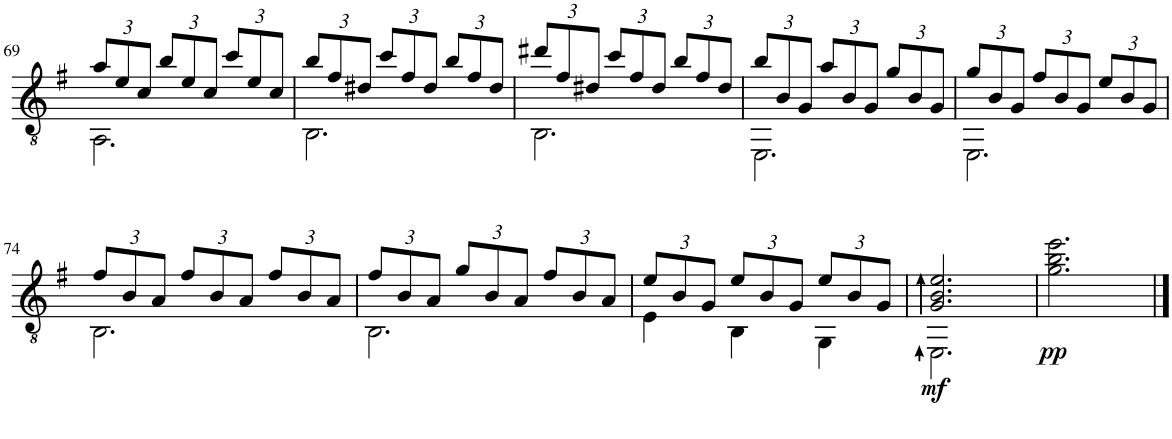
**kern	**dynam
*part1	*part1
*staff1	*staff1
*I"Classical Guitar	*
*I'Guit.	*
!!LO:PB:g=z
*clefGv2	*
*k[f#]	*
*M3/4	*
*Xbrackettup	*
=69	=69
*^	*
12a/L	2.AA\	.
12e/	.	.
12c/J	.	.
12b/L	.	.
12e/	.	.
12c/J	.	.
12cc/L	.	.
12e/	.	.
12c/J	.	.
=70	=70	=70
12b/L	2.BB\	.
12f#/	.	.
12d#X/J	.	.
12cc/L	.	.
12f#/	.	.
12d#/J	.	.
12b/L	.	.
12f#/	.	.
12d#/J	.	.
=71	=71	=71
12dd#X/L	2.BB\	.
12f#/	.	.
12d#X/J	.	.
12cc/L	.	.
12f#/	.	.
12d#/J	.	.
12b/L	.	.
12f#/	.	.
12d#/J	.	.
=72	=72	=72
12b/L	2.EE\	.
12B/	.	.
12G/J	.	.
12a/L	.	.
12B/	.	.
12G/J	.	.
12g/L	.	.
12B/	.	.
12G/J	.	.
=73	=73	=73
12g/L	2.EE\	.
12B/	.	.
12G/J	.	.
12f#/L	.	.
12B/	.	.
12G/J	.	.
12e/L	.	.
12B/	.	.
12G/J	.	.
!!LO:LB:g=z	!!
=74	=74	=74
12f#/L	2.BB\	.
12B/	.	.
12A/J	.	.
12f#/L	.	.
12B/	.	.
12A/J	.	.
12f#/L	.	.
12B/	.	.
12A/J	.	.
=75	=75	=75
12f#/L	2.BB\	.
12B/	.	.
12A/J	.	.
12g/L	.	.
12B/	.	.
12A/J	.	.
12f#/L	.	.
12B/	.	.
12A/J	.	.
=76	=76	=76
12e/L	4E\	.
12B/	.	.
12G/J	.	.
12e/L	4BB\	.
12B/	.	.
12G/J	.	.
12e/L	4GG\	.
12B/	.	.
12G/J	.	.
=77	=77	=77
!	!	!LO:DY:b
2.G/ 2.B/ 2.e/	2.EE\	mf
=78	=78	=78
!	!	!LO:DY:b
*v	*v	*
2.g\ 2.b\ 2.ee\	pp
==	==
*-	*-
